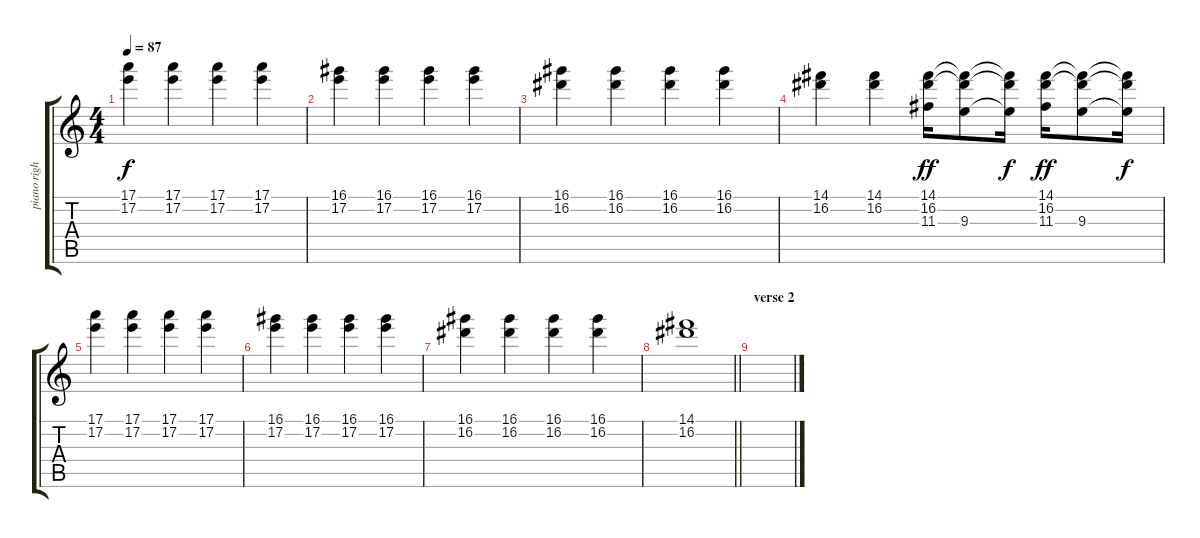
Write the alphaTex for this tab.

\track ("piano right hand" "piano righ") {instrument electricguitarjazz}
\staff {score tabs}
\tuning (E4 B3 G3 D3 A2 E2) {hide}
\ts (4 4)
\tempo 87
\clef g2
\ks c
(17.1 17.2).4{dy f volume 7} (17.1 17.2).4 (17.1 17.2).4 (17.1 17.2).4 |
(16.1 17.2).4 (16.1 17.2).4 (16.1 17.2).4 (16.1 17.2).4 |
(16.1 16.2).4 (16.1 16.2).4 (16.1 16.2).4 (16.1 16.2).4 |
(14.1 16.2).4 (14.1 16.2).4 (14.1 16.2 11.3).16{dy ff} (14.1{t} 16.2{t} 9.3).8 (14.1{t} 16.2{t} 9.3{t}).16{dy f} (14.1 16.2 11.3).16{dy ff} (14.1{t} 16.2{t} 9.3).8 (14.1{t} 16.2{t} 9.3{t}).16{dy f} |
(17.1 17.2).4 (17.1 17.2).4 (17.1 17.2).4 (17.1 17.2).4 |
(16.1 17.2).4 (16.1 17.2).4 (16.1 17.2).4 (16.1 17.2).4 |
(16.1 16.2).4 (16.1 16.2).4 (16.1 16.2).4 (16.1 16.2).4 |
\barLineRight lightlight
(14.1 16.2).1 |
\section ("" "verse 2")
